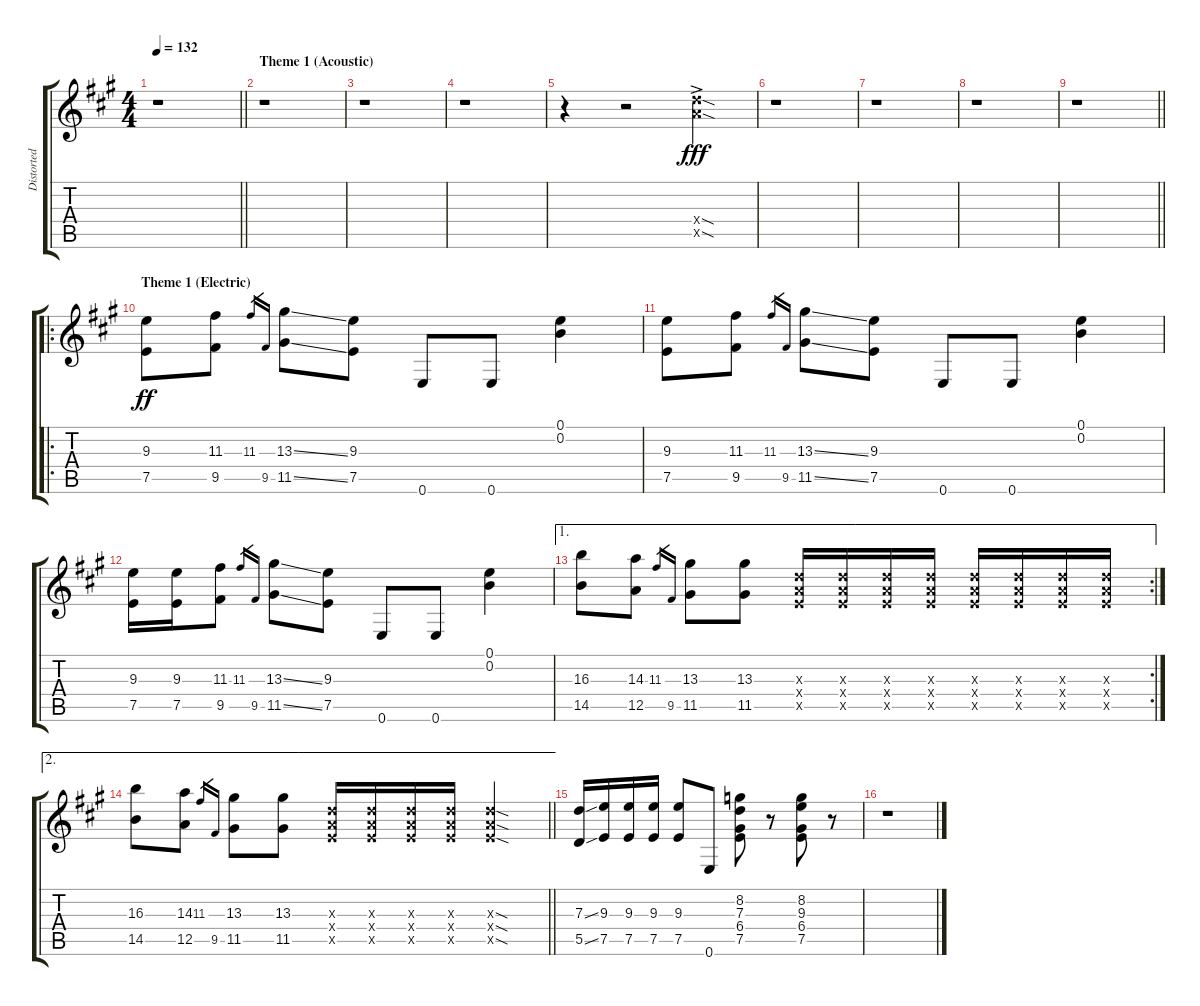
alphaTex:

\track ("Distorted Rhythm" "Distorted ") {instrument overdrivenguitar}
\staff {score tabs}
\tuning (E4 B3 G3 D3 A2 E2) {hide}
\ts (4 4)
\tempo 132
\clef g2
\barLineRight lightlight
\ks a
r.1{dy fff instrument overdrivenguitar} |
\section ("" "Theme 1 (Acoustic)")
r.1 |
r.1 |
r.1 |
r.4 r.2 (12.4{sod ac x} 12.5{sod ac x}).4 |
r.1 |
r.1 |
r.1 |
\barLineRight lightlight
r.1 |
\ro
\section ("" "Theme 1 (Electric)")
(9.3 7.5).8{dy ff} (11.3 9.5).8 11.3.16{gr} 9.5.16{gr} (13.3{ss} 11.5{ss}).8 (9.3 7.5).8 0.6.8 0.6.8 (0.1 0.2).4 |
(9.3 7.5).8 (11.3 9.5).8 11.3.16{gr} 9.5.16{gr} (13.3{ss} 11.5{ss}).8 (9.3 7.5).8 0.6.8 0.6.8 (0.1 0.2).4 |
(9.3 7.5).16 (9.3 7.5).16 (11.3 9.5).8 11.3.16{gr} 9.5.16{gr} (13.3{ss} 11.5{ss}).8 (9.3 7.5).8 0.6.8 0.6.8 (0.1 0.2).4 |
\ae 1
\rc 2
(16.3 14.5).8 (14.3 12.5).8 11.3.16{gr} 9.5.16{gr} (13.3 11.5).8 (13.3 11.5).8 (7.3{x} 7.4{x} 7.5{x}).16 (7.3{x} 7.4{x} 7.5{x}).16 (7.3{x} 7.4{x} 7.5{x}).16 (7.3{x} 7.4{x} 7.5{x}).16 (7.3{x} 7.4{x} 7.5{x}).16 (7.3{x} 7.4{x} 7.5{x}).16 (7.3{x} 7.4{x} 7.5{x}).16 (7.3{x} 7.4{x} 7.5{x}).16 |
\ae 2
\barLineRight lightlight
(16.3 14.5).8 (14.3 12.5).8 11.3.16{gr} 9.5.16{gr} (13.3 11.5).8 (13.3 11.5).8 (7.3{x} 7.4{x} 7.5{x}).16 (7.3{x} 7.4{x} 7.5{x}).16 (7.3{x} 7.4{x} 7.5{x}).16 (7.3{x} 7.4{x} 7.5{x}).16 (7.3{sod x} 7.4{sod x} 7.5{sod x}).4 |
(7.3{ss} 5.5{ss}).16 (9.3 7.5).16 (9.3 7.5).16 (9.3 7.5).16 (9.3 7.5).8 0.6.8 (8.2 7.3 6.4 7.5).8 r.8 (8.2 9.3 6.4 7.5).8 r.8 |
r.1
